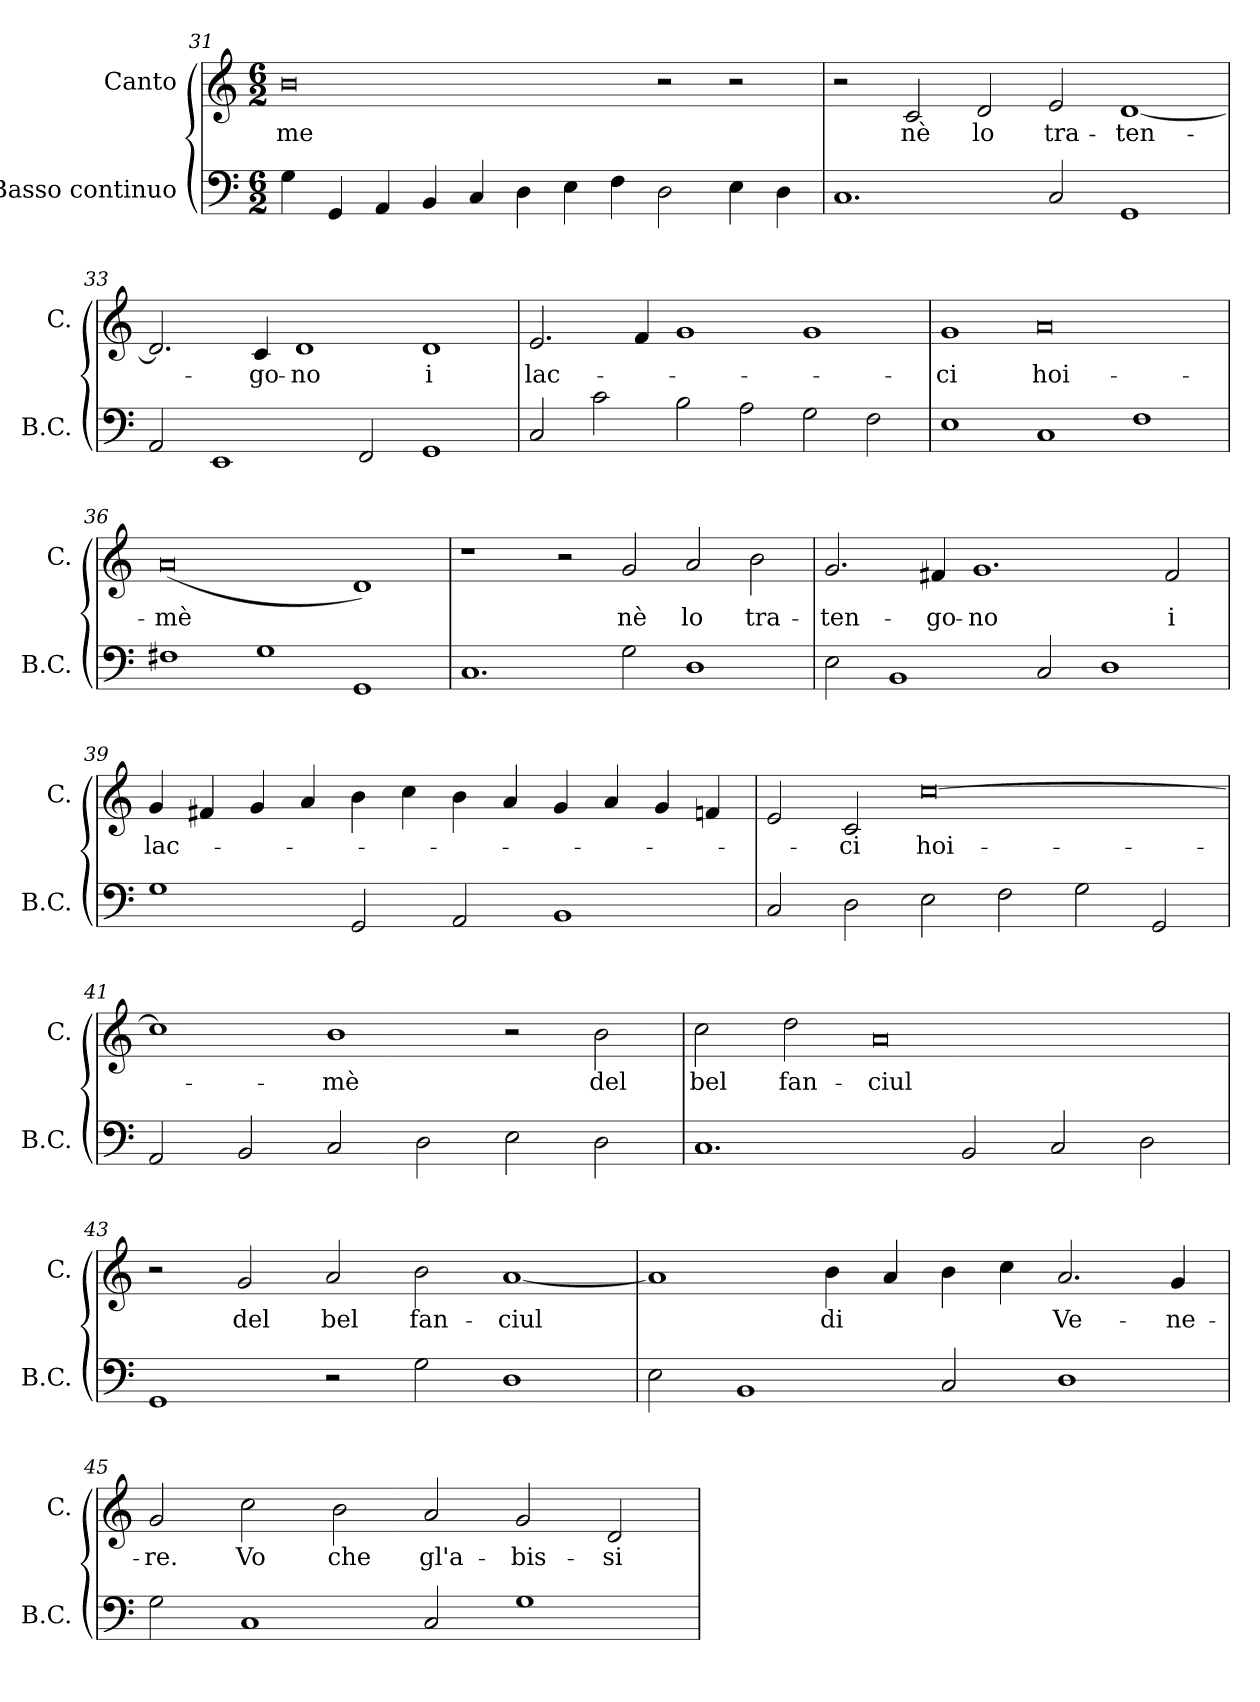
**kern	**kern	**text
*part2	*part1	*part1
*staff2	*staff1	*staff1
*I"Basso continuo	*I"Canto	*
*I'B.C.	*I'C.	*
!!LO:LB:g=z
*clefF4	*clefG2	*
*k[]	*k[]	*
*C:	*C:	*
*M6/2	*M6/2	*
=31	=31	=31
4G\	0b	me
4GG/	.	.
4AA/	.	.
4BB/	.	.
4C/	.	.
4D\	.	.
4E\	.	.
4F\	.	.
2D\	2r	.
4E\	2r	.
4D\	.	.
=32	=32	=32
1.C	2r	.
.	2c/	nè
.	2d/	lo
2C/	2e/	tra-
1GG	[1d	-ten-
=33	=33	=33
2AA/	2.d/]	.
1EE	.	.
.	4c/	-go-
.	1d	-no
2FF/	.	.
1GG	1d	i
=34	=34	=34
2C/	2.e/	lac-
2c\	.	.
.	4f/	.
2B\	1g	.
2A\	.	.
2G\	1g	.
2F\	.	.
=35	=35	=35
1E	1g	-ci
1C	0a	hoi-
1F	.	.
=36	=36	=36
1F#X	(0a	-mè
1G	.	.
1GG	1d)	.
!!LO:LB:g=z
=37	=37	=37
1.C	1r	.
.	2r	.
2G\	2g/	nè
1D	2a/	lo
.	2b\	tra-
=38	=38	=38
2E\	2.g/	-ten-
1BB	.	.
.	4f#X/	-go-
.	1.g	-no
2C/	.	.
1D	.	.
.	2f#/	i
=39	=39	=39
1G	4g/	lac-
.	4f#X/	.
.	4g/	.
.	4a/	.
2GG/	4b\	.
.	4cc\	.
2AA/	4b\	.
.	4a/	.
1BB	4g/	.
.	4a/	.
.	4g/	.
.	4fn/	.
=40	=40	=40
2C/	2e/	.
2D\	2c/	-ci
2E\	[0cc	hoi-
2F\	.	.
2G\	.	.
2GG/	.	.
=41	=41	=41
2AA/	1cc]	.
2BB/	.	.
2C/	1b	-mè
2D\	.	.
2E\	2r	.
2D\	2b\	del
!!LO:LB:g=z
=42	=42	=42
1.C	2cc\	bel
.	2dd\	fan-
.	0a	-ciul
2BB/	.	.
2C/	.	.
2D\	.	.
=43	=43	=43
1GG	2r	.
.	2g/	del
2r	2a/	bel
2G\	2b\	fan-
1D	[1a	-ciul
=44	=44	=44
2E\	1a]	.
1BB	.	.
.	4b\	di
.	4a/	.
2C/	4b\	.
.	4cc\	.
1D	2.a/	Ve-
.	4g/	-ne-
=45	=45	=45
2G\	2g/	-re.
1C	2cc\	Vo
.	2b\	che
2C/	2a/	gl'a-
1G	2g/	-bis-
.	2d/	-si
=	=	=
*-	*-	*-
